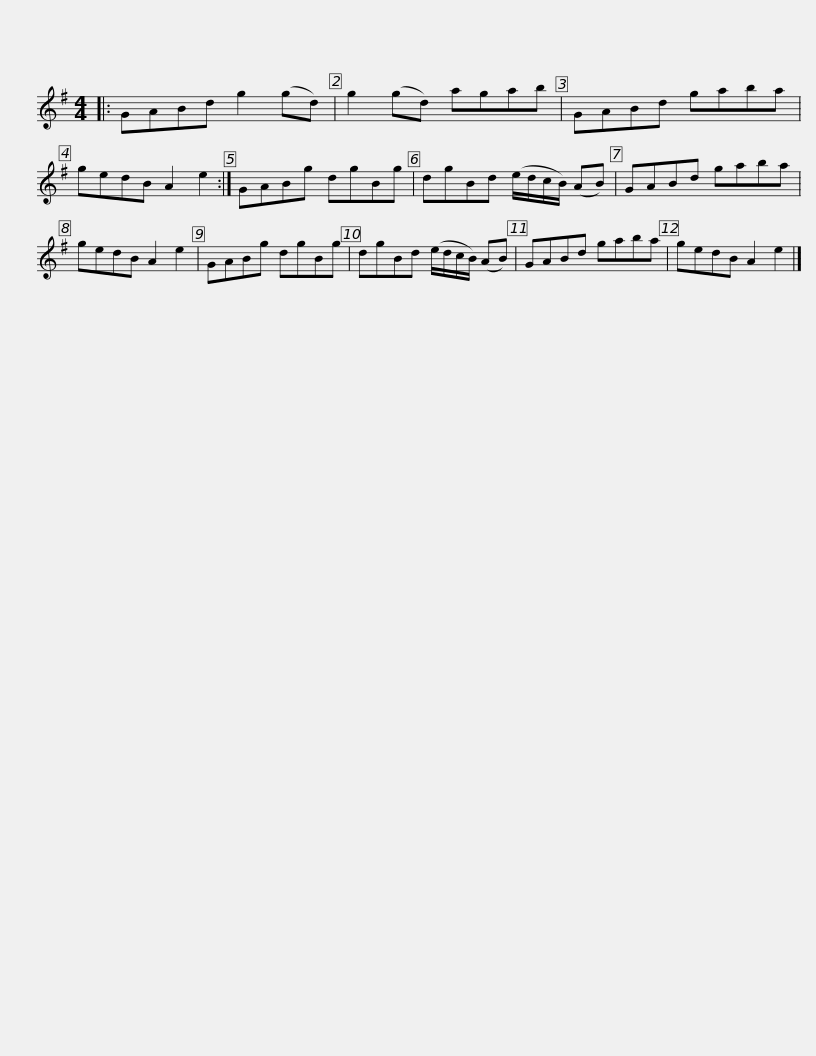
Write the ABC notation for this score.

X:1
L:1/8
M:4/4
I:linebreak $
K:G
V:1 treble
V:1
|: GABd g2 (gd) | g2 (gd) agab | GABd gaba | gedB A2 e2 :| GABg dgBg |$ %5
 dgBd (e/d/c/B/) (AB) | GABd gaba | gedB A2 e2 | GABg dgBg | dgBd (e/d/c/B/) (AB) |$ %10
 GABd gaba | gedB A2 e2 |] %12
